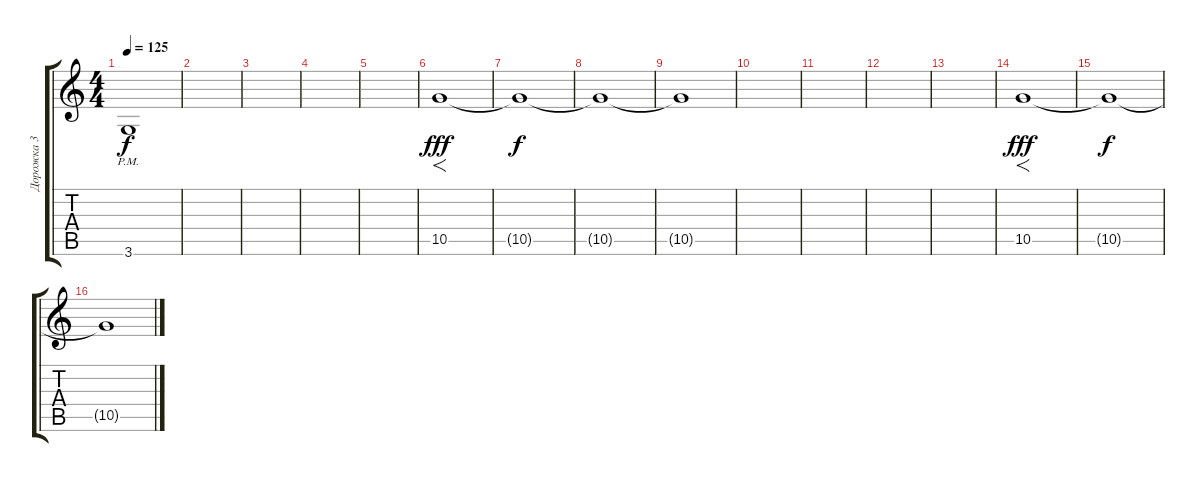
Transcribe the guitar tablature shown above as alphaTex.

\track ("Дорожка 3" "Дорожка 3") {instrument distortionguitar}
\staff {score tabs}
\tuning (E4 B3 G3 D3 A2 E2) {hide}
\ts (4 4)
\tempo 125
\clef g2
\ks c
3.6{pm}.1{dy f} |
|
|
|
|
10.5.1{f dy fff} |
10.5{t}.1{dy f} |
10.5{t}.1 |
10.5{t}.1 |
|
|
|
|
10.5.1{f dy fff} |
10.5{t}.1{dy f} |
10.5{t}.1
